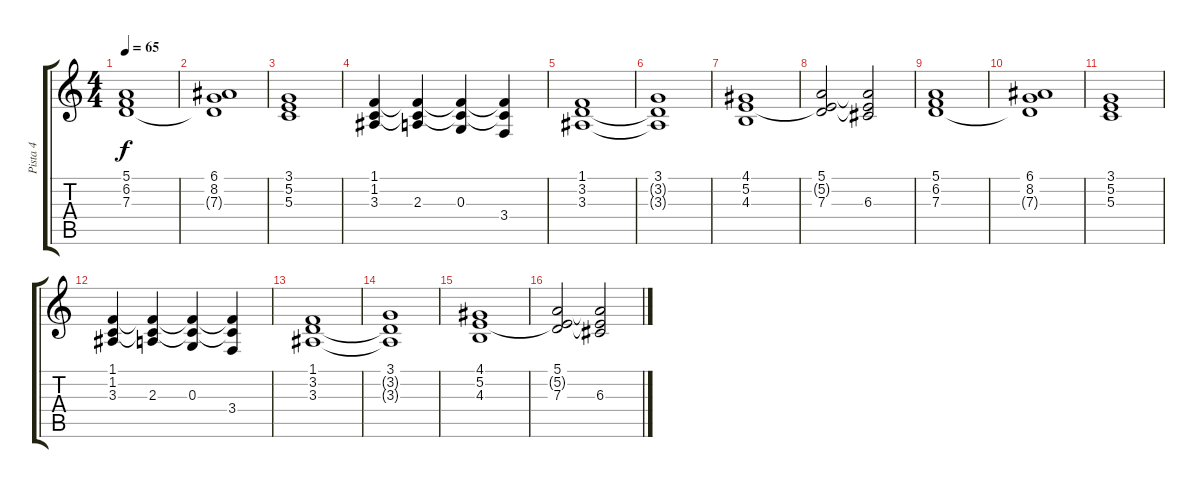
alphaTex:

\track ("Pista 4" "Pista 4") {instrument pad2warm}
\staff {score tabs}
\tuning (E4 B3 G3 D3 A2 E2) {hide}
\ts (4 4)
\tempo 65
\clef g2
\ks c
(5.1 6.2 7.3).1{dy f instrument pad2warm} |
(6.1 8.2 7.3{t}).1 |
(3.1 5.2 5.3).1 |
(1.1 1.2 3.3).4 (1.1{t} 1.2{t} 2.3).4 (1.1{t} 1.2{t} 0.3).4 (1.1{t} 1.2{t} 3.4).4 |
(1.1 3.2 3.3).1 |
(3.1 3.2{t} 3.3{t}).1 |
(4.1 5.2 4.3).1 |
(5.1 5.2{t} 7.3).2 (5.1{t} 5.2{t} 6.3).2 |
(5.1 6.2 7.3).1 |
(6.1 8.2 7.3{t}).1 |
(3.1 5.2 5.3).1 |
(1.1 1.2 3.3).4 (1.1{t} 1.2{t} 2.3).4 (1.1{t} 1.2{t} 0.3).4 (1.1{t} 1.2{t} 3.4).4 |
(1.1 3.2 3.3).1 |
(3.1 3.2{t} 3.3{t}).1 |
(4.1 5.2 4.3).1 |
(5.1 5.2{t} 7.3).2 (5.1{t} 5.2{t} 6.3).2
